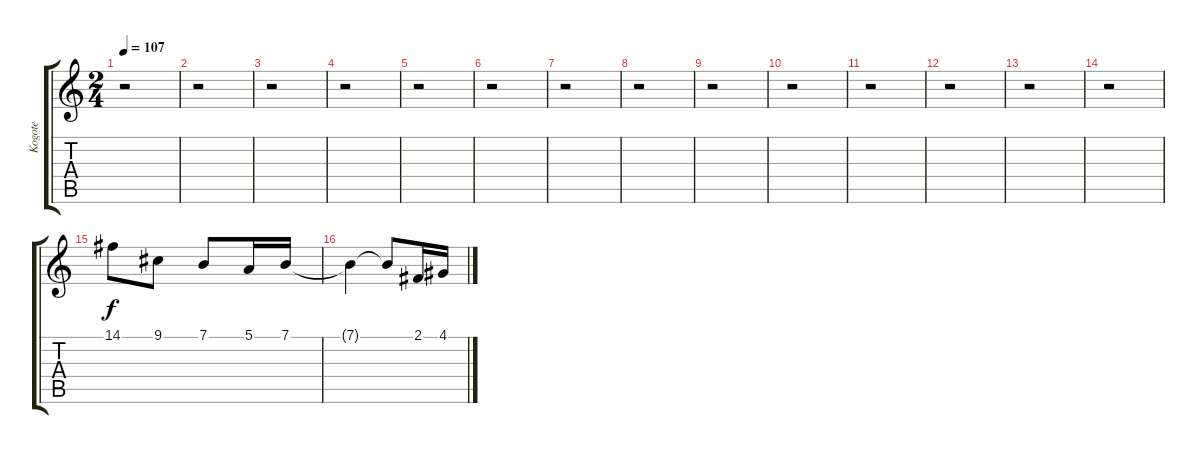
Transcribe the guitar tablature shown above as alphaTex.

\track ("Kogote" "Kogote") {instrument brasssection}
\staff {score tabs}
\tuning (E4 B3 G3 D3 A2 E2) {hide}
\ts (2 4)
\tempo 107
\clef g2
\ks c
r.2{dy f} |
r.2 |
r.2 |
r.2 |
r.2 |
r.2 |
r.2 |
r.2 |
r.2 |
r.2 |
r.2 |
r.2 |
r.2 |
r.2 |
14.1.8 9.1.8 7.1.8 5.1.16 7.1.16 |
7.1{t}.4 7.1{t}.8 2.1.16 4.1.16
